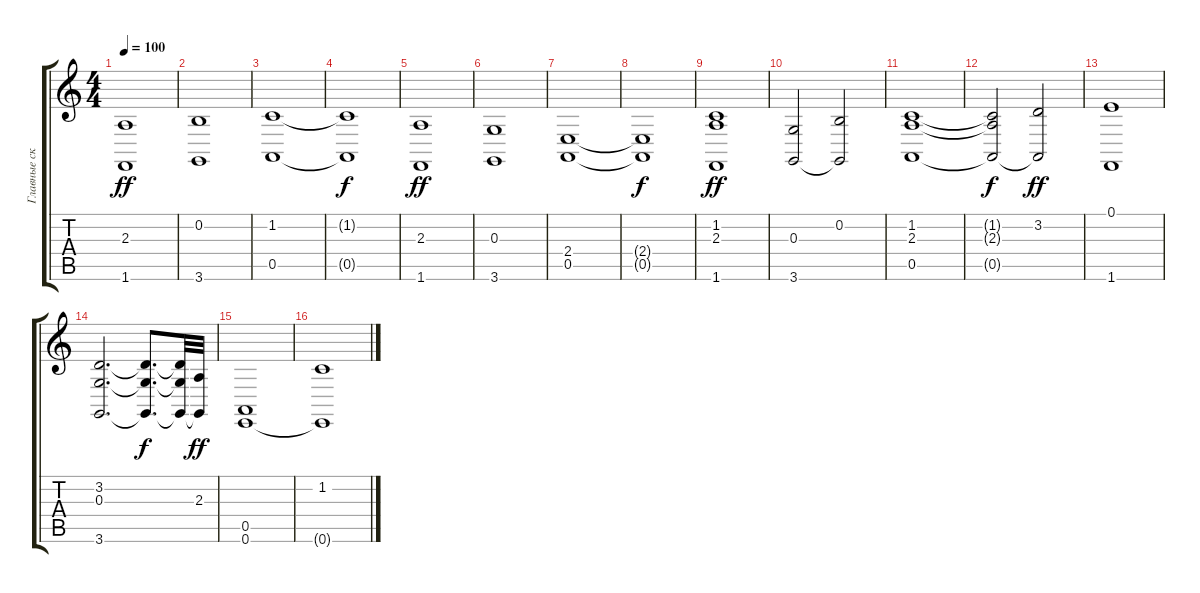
\track ("Главные скрипки" "Главные ск") {instrument stringensemble2}
\staff {score tabs}
\tuning (E4 B3 G3 D3 A2 E2) {hide}
\ts (4 4)
\tempo 100
\clef g2
\ks c
(2.3 1.6).1{dy ff instrument stringensemble2} |
(0.2 3.6).1 |
(1.2 0.5).1 |
(1.2{t} 0.5{t}).1{dy f} |
(2.3 1.6).1{dy ff} |
(0.3 3.6).1 |
(2.4 0.5).1 |
(2.4{t} 0.5{t}).1{dy f} |
(1.2 2.3 1.6).1{dy ff} |
(0.3 3.6).2 (0.2 3.6{t}).2 |
(1.2 2.3 0.5).1 |
(1.2{t} 2.3{t} 0.5{t}).2{dy f} (3.2 0.5{t}).2{dy ff} |
(0.1 1.6).1 |
(3.2 0.3 3.6).2{d} (3.2{t} 0.3{t} 3.6{t}).8{d dy f} (3.2{t} 0.3{t} 3.6{t}).32 (2.3 3.6{t}).32{dy ff} |
(0.5 0.6).1 |
(1.2 0.6{t}).1
